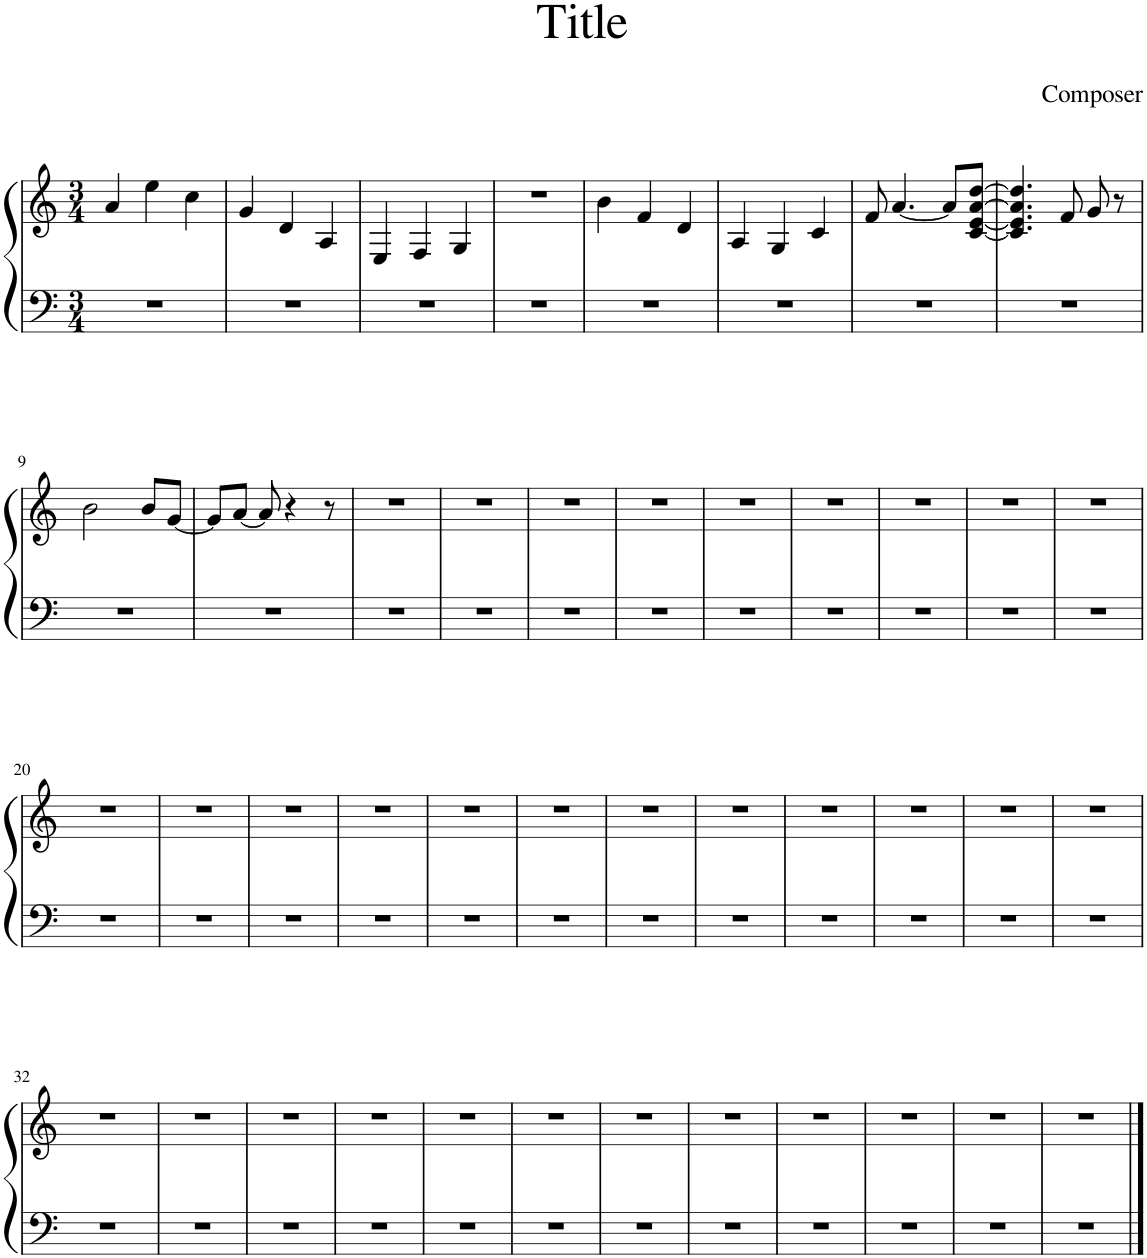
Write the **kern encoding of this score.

**kern	**kern
*part1	*part1
*staff2	*staff1
*I"Fisarmonica	*
*I'Fis.	*
*clefF4	*clefG2
*k[]	*k[]
*M3/4	*M3/4
=1	=1
2.r	4a/
.	4ee\
.	4cc\
=2	=2
2.r	4g/
.	4d/
.	4A/
=3	=3
2.r	4E/
.	4F/
.	4G/
=4	=4
2.r	2.r
=5	=5
2.r	4b\
.	4f/
.	4d/
=6	=6
2.r	4A/
.	4G/
.	4c/
=7	=7
2.r	8f/
.	[4.a/
.	8a/L]
.	[8c/ [8e/ [8a/ [8dd/J
=8	=8
2.r	4.c/] 4.e/] 4.a/] 4.dd/]
.	8f/
.	8g/
.	8r
!!LO:LB:g=z
=9	=9
2.r	2b\
.	8b/L
.	[8g/J
=10	=10
2.r	8g/L]
.	[8a/J
.	8a/]
.	4r
.	8r
=11	=11
2.r	2.r
=12	=12
2.r	2.r
=13	=13
2.r	2.r
=14	=14
2.r	2.r
=15	=15
2.r	2.r
=16	=16
2.r	2.r
=17	=17
2.r	2.r
=18	=18
2.r	2.r
=19	=19
2.r	2.r
!!LO:LB:g=z
=20	=20
2.r	2.r
=21	=21
2.r	2.r
=22	=22
2.r	2.r
=23	=23
2.r	2.r
=24	=24
2.r	2.r
=25	=25
2.r	2.r
=26	=26
2.r	2.r
=27	=27
2.r	2.r
=28	=28
2.r	2.r
=29	=29
2.r	2.r
=30	=30
2.r	2.r
=31	=31
2.r	2.r
!!LO:LB:g=z
=32	=32
2.r	2.r
=33	=33
2.r	2.r
=34	=34
2.r	2.r
=35	=35
2.r	2.r
=36	=36
2.r	2.r
=37	=37
2.r	2.r
=38	=38
2.r	2.r
=39	=39
2.r	2.r
=40	=40
2.r	2.r
=41	=41
2.r	2.r
=42	=42
2.r	2.r
=43	=43
2.r	2.r
==	==
*-	*-
